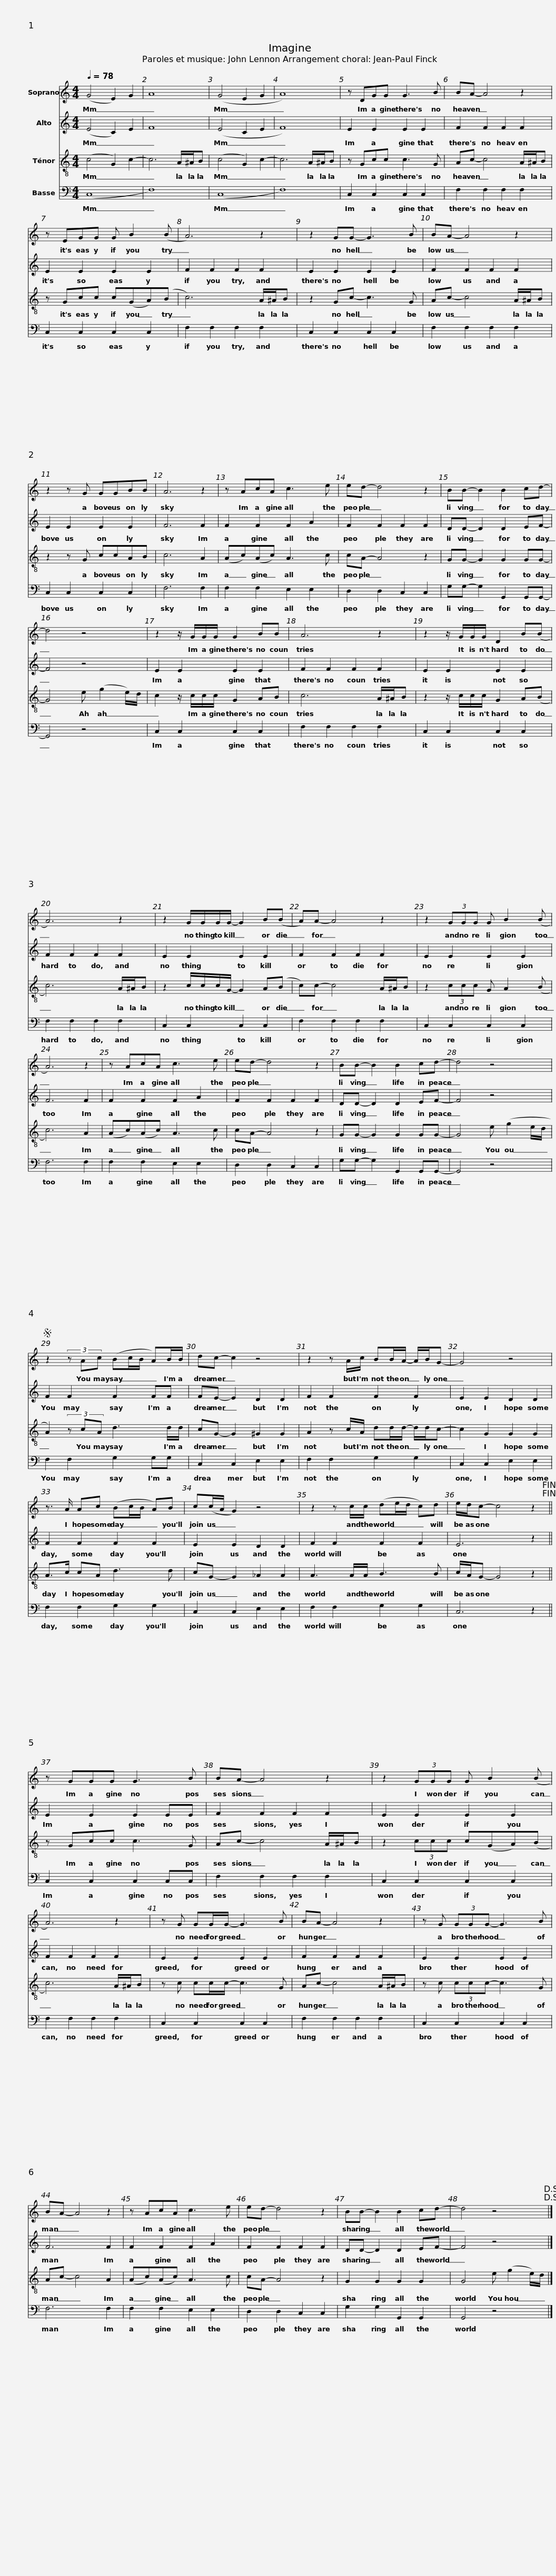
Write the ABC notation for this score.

X:1
%%score 1 2 3 4
L:1/8
Q:1/4=78
M:4/4
I:linebreak $
K:C
V:1 treble
V:2 treble
V:3 treble-8
V:4 bass
V:1
 (G4 E2) G2 | A8 | (G4 E2 G2 | A8) | z DGG G3 B | %5
 BA- A4 z2 | z EGG G B2 (B |$ A6) z2 | z2 GG- G3 B | BA- A4 z2 | %10
 z2 z G GGBB | A6 z2 | z AcA c3 e |$ ed- d4 z2 | BB- B2 B2 cd- | %15
 d4 z4 | z2 z/ G/G/G/ G2 BB | A6 z2 |$ z2 z/ G/G/G/ D2 B(B | A6) z2 | %20
 z2 G/G/G/G/- G2 B(B | A)A- A4 z2 | z2 (3GGG G B2 (B |$ A6) z2 | z AcA c3 e | %25
 ed- d4 z2 | BB- B2 B2 cd- | d4 z4 |S z2 (3z Ac (Bc/B/ A)B/B/ |$ dc- c2 z4 | %30
 z2 z A/c/ BB/A/- A/B/G- | G4 z4 | z3/2 A/ Ac (Bc/B/ A)B | c(c/A/ G2) z4 |$ z2 z c/c/ (de/d/ c)d | %35
 e/d/c- c4 z2!fine!!fine! || z GGG G3 B | BA- A4 z2 | z2 (3GGG G B2 (B |$ A6) z2 | %40
 z G GG/G/- G3 B | BA- A4 z2 | z G (3GGG- G3 B | BA- A4 z2 |$ z AcA c3 e | %45
 ed- d4 z2 | BB- B2 B2 cd- | d4 z4!D.S.!!D.S.! |] %48
V:2
 (E4 C2) E2 | F8 | (E4 C2 E2 | F8) | E2 E2 E2 E2 | %5
 F2 F2 F2 F2 | E2 E2 E2 E2 |$ F2 F2 F2 F2 | E2 E2 E2 E2 | F2 F2 F2 F2 | %10
 E2 E2 E2 E2 | F6 F2 | F2 F2 F2 A2 |$ F2 F2 F2 F2 | DD- D2 D2 EF- | %15
 F4 z4 | E2 E2 E2 E2 | F2 F2 F2 F2 |$ E2 E2 E2 E2 | F2 F2 F2 F2 | %20
 E2 E2 E2 E2 | F2 F2 F2 F2 | E2 E2 E2 E2 |$ F6 F2 | F2 F2 F2 A2 | %25
 F2 F2 F2 F2 | DD- D2 D2 EF- | F4 z4 | F2 F2 F2 FF |$ FE- E2 D2 D2 | %30
 F2 F2 F2 F2 | E2 E2 D2 D2 | F2 F2 F2 F2 | E2 E2 D2 D2 |$ F2 F2 F2 F2 | %35
 E6 z2 || E2 E2 E2 EE | F2 F2 F2 F2 | E2 E2 E2 E2 |$ F2 F2 F2 F2 | %40
 E2 E2 E2 E2 | F2 F2 F2 F2 | E2 E2 E2 E2 | F6 F2 |$ F2 F2 F2 A2 | %45
 F2 F2 F2 F2 | DD- D2 D2 EF- | F4 z4 |] %48
V:3
 (c4 G2) c2- | c6 A/^A/B | (c4 G2) c2- | c6 A/^A/B | z Gcc c3 G | %5
 Ac- c4 A/^A/B | z Gcc c(GA)(B |$ c6) A/^A/B | z2 Gc- c3 G | Ac- c4 A/^A/B | %10
 z2 z G ccAB | c6 A2 | (Ac)(Ac) A3 c |$ cA- A4 z2 | GG- G2 G2 GG- | %15
 G4 e (g2 e/)d/ | c2 z/ c/c/c/ G2 AB | c6 A/^A/B |$ z2 z/ c/c/c/ G2 A(B | c6) A/^A/B | %20
 z2 c/c/c/G/- G2 A(B | c)c- c4 A/^A/B | z2 (3ccc G A2 (B |$ c6) A2 | (Ac)(Ac) A3 c | %25
 cA- A4 z2 | GG- G2 G2 GG- | G4 e (g2 e/d/ | A2) (3z cA d3 d/d/ |$ cG- G2 ^G2 G2 | %30
 A2 z c/A/ dd/d/- d/d/c- | c2 G2 G2 G2 | A>c cA d3 d | cG- G2 _A2 A2 |$ A3 A/A/ B3 B | %35
 c/A/G- G4 z2 || z Gcc c3 G | Ac- c4 A/^A/B | z2 (3ccc c(GA)(B |$ c6) A/^A/B | %40
 z c cc/c/- c3 G | Ac- c4 A/^A/B | z c (3ccc- c3 G | Ac- c4 A2 |$ (Ac)(Ac) A3 c | %45
 cA- A4 z2 | G2 G2 G2 G2 | G4 e (g2 e/)d/ |] %48
V:4
 (C,8 | F,8) | (C,8 | F,8) | C,2 C,2 C,2 C,2 | %5
 F,2 F,2 F,2 F,2 | C,2 C,2 C,2 C,2 |$ F,2 F,2 F,2 F,2 | C,2 C,2 C,2 C,2 | F,2 F,2 F,2 F,2 | %10
 C,2 C,2 C,2 C,2 | F,6 F,2 | F,2 F,2 E,2 E,2 |$ D,2 D,2 C,2 C,2 | G,G,- G,2 G,,2 G,,G,,- | %15
 G,,4 z4 | C,2 C,2 C,2 C,2 | F,2 F,2 F,2 F,2 |$ C,2 C,2 C,2 C,2 | F,2 F,2 F,2 F,2 | %20
 C,2 C,2 C,2 C,2 | F,2 F,2 F,2 F,2 | C,2 C,2 C,2 C,2 |$ F,6 F,2 | F,2 F,2 E,2 E,2 | %25
 D,2 D,2 C,2 C,2 | G,G,- G,2 G,,2 G,,G,,- | G,,4 z4 | F,2 F,2 G,2 G,G, |$ C,2 C,2 E,2 E,2 | %30
 F,2 F,2 G,2 G,2 | C,2 C,2 E,2 E,2 | F,2 F,2 G,2 G,2 | C,2 C,2 E,2 E,2 |$ F,2 F,2 G,2 G,2 | %35
 C,6 z2 || C,2 C,2 C,2 C,C, | F,2 F,2 F,2 F,2 | C,2 C,2 C,2 C,2 |$ F,2 F,2 F,2 F,2 | %40
 C,2 C,2 C,2 C,2 | F,2 F,2 F,2 F,2 | C,2 C,2 C,2 C,2 | F,6 F,2 |$ F,2 F,2 E,2 E,2 | %45
 D,2 D,2 C,2 C,2 | G,2 G,2 G,,2 G,,2 | G,,4 z4 |] %48
